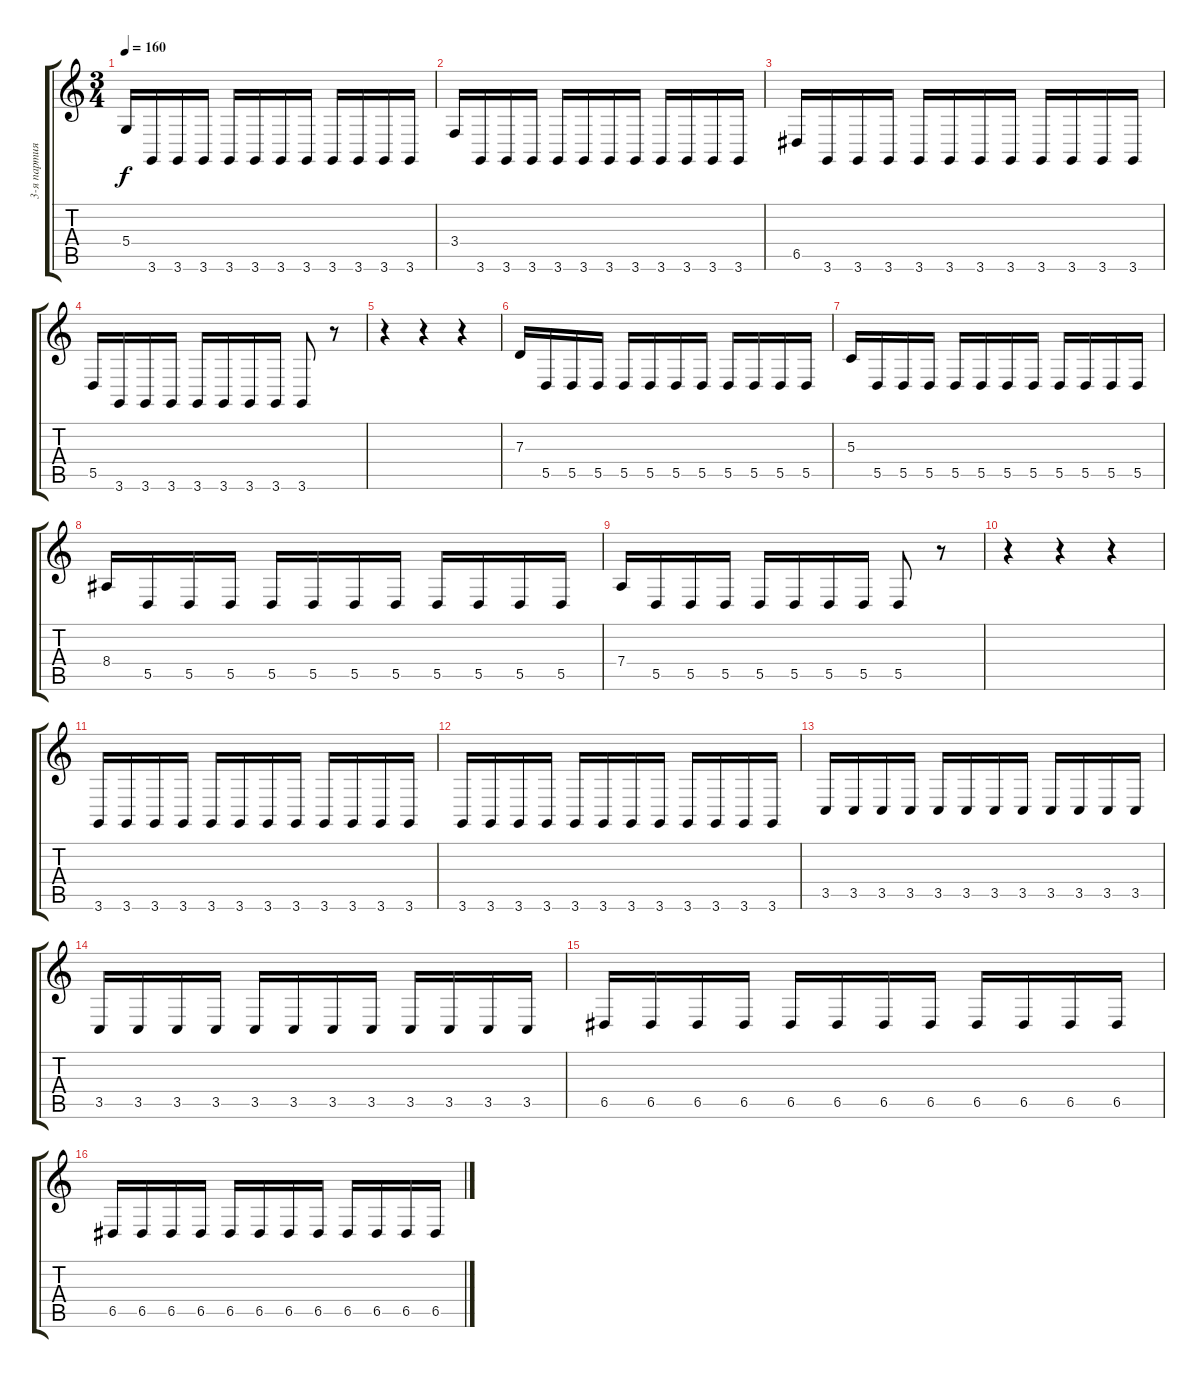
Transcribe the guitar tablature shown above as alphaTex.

\track ("3-я партия by Alto" "3-я партия") {instrument lead1square}
\staff {score tabs}
\tuning (E4 B3 G3 D3 A2 E2) {hide}
\ts (3 4)
\tempo 160
\clef g2
\ks c
5.4.16{dy f instrument lead1square} 3.6.16 3.6.16 3.6.16 3.6.16 3.6.16 3.6.16 3.6.16 3.6.16 3.6.16 3.6.16 3.6.16 |
3.4.16 3.6.16 3.6.16 3.6.16 3.6.16 3.6.16 3.6.16 3.6.16 3.6.16 3.6.16 3.6.16 3.6.16 |
6.5.16 3.6.16 3.6.16 3.6.16 3.6.16 3.6.16 3.6.16 3.6.16 3.6.16 3.6.16 3.6.16 3.6.16 |
5.5.16 3.6.16 3.6.16 3.6.16 3.6.16 3.6.16 3.6.16 3.6.16 3.6.8 r.8 |
r.4 r.4 r.4 |
7.3.16 5.5.16 5.5.16 5.5.16 5.5.16 5.5.16 5.5.16 5.5.16 5.5.16 5.5.16 5.5.16 5.5.16 |
5.3.16 5.5.16 5.5.16 5.5.16 5.5.16 5.5.16 5.5.16 5.5.16 5.5.16 5.5.16 5.5.16 5.5.16 |
8.4.16 5.5.16 5.5.16 5.5.16 5.5.16 5.5.16 5.5.16 5.5.16 5.5.16 5.5.16 5.5.16 5.5.16 |
7.4.16 5.5.16 5.5.16 5.5.16 5.5.16 5.5.16 5.5.16 5.5.16 5.5.8 r.8 |
r.4 r.4 r.4 |
3.6.16 3.6.16 3.6.16 3.6.16 3.6.16 3.6.16 3.6.16 3.6.16 3.6.16 3.6.16 3.6.16 3.6.16 |
3.6.16 3.6.16 3.6.16 3.6.16 3.6.16 3.6.16 3.6.16 3.6.16 3.6.16 3.6.16 3.6.16 3.6.16 |
3.5.16 3.5.16 3.5.16 3.5.16 3.5.16 3.5.16 3.5.16 3.5.16 3.5.16 3.5.16 3.5.16 3.5.16 |
3.5.16 3.5.16 3.5.16 3.5.16 3.5.16 3.5.16 3.5.16 3.5.16 3.5.16 3.5.16 3.5.16 3.5.16 |
6.5.16 6.5.16 6.5.16 6.5.16 6.5.16 6.5.16 6.5.16 6.5.16 6.5.16 6.5.16 6.5.16 6.5.16 |
6.5.16 6.5.16 6.5.16 6.5.16 6.5.16 6.5.16 6.5.16 6.5.16 6.5.16 6.5.16 6.5.16 6.5.16
